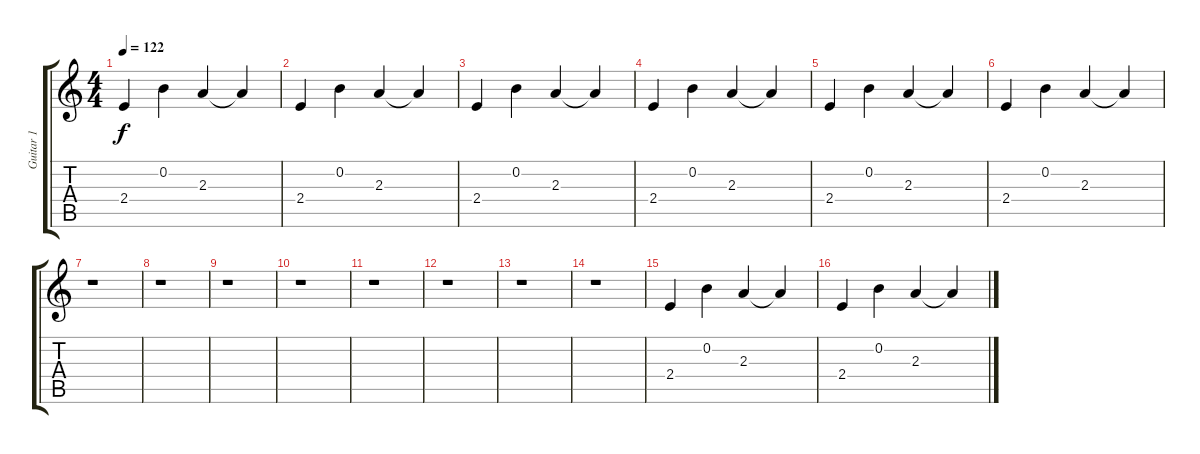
\track ("Guitar 1" "Guitar 1") {instrument acousticguitarsteel}
\staff {score tabs}
\tuning (E4 B3 G3 D3 A2 E2) {hide}
\ts (4 4)
\tempo 122
\clef g2
\ks c
2.4.4{dy f instrument acousticguitarsteel} 0.2.4 2.3.4 2.3{t}.4 |
2.4.4 0.2.4 2.3.4 2.3{t}.4 |
2.4.4 0.2.4 2.3.4 2.3{t}.4 |
2.4.4 0.2.4 2.3.4 2.3{t}.4 |
2.4.4 0.2.4 2.3.4 2.3{t}.4 |
2.4.4 0.2.4 2.3.4 2.3{t}.4 |
r.1 |
r.1 |
r.1 |
r.1 |
r.1 |
r.1 |
r.1 |
r.1 |
2.4.4 0.2.4 2.3.4 2.3{t}.4 |
2.4.4 0.2.4 2.3.4 2.3{t}.4
